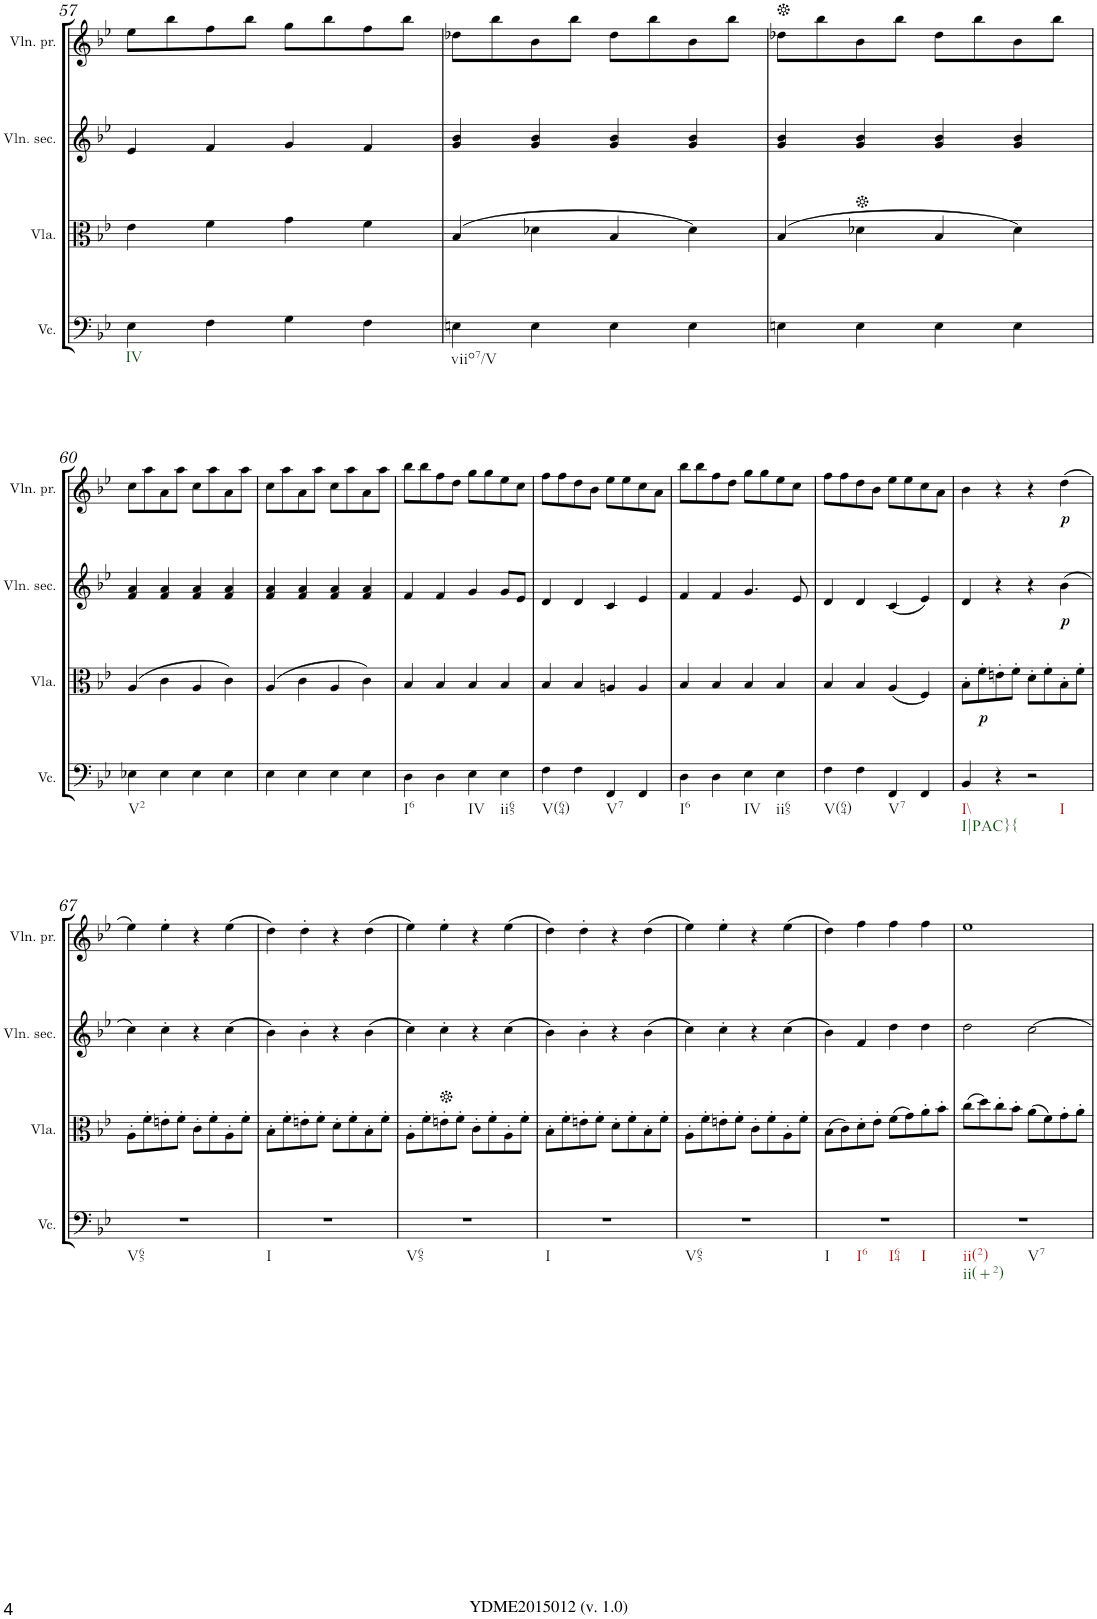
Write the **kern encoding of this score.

**kern	**kern	**dynam	**kern	**dynam	**kern	**dynam
*part4	*part3	*part3	*part2	*part2	*part1	*part1
*staff4	*staff3	*staff3	*staff2	*staff2	*staff1	*staff1
*I"Violoncelle	*I"Viola	*	*I"Violino secondo	*	*I"Violino primo	*
*I'Vc.	*I'Vla.	*	*I'Vln. sec.	*	*I'Vln. pr.	*
!!LO:PB:g=z
*clefF4	*clefC3	*	*clefG2	*	*clefG2	*
*k[b-e-]	*k[b-e-]	*	*k[b-e-]	*	*k[b-e-]	*
*M2/2	*M2/2	*	*M2/2	*	*M2/2	*
=57	=57	=57	=57	=57	=57	=57
!LO:TX:b:t=IV	!	!	!	!	!	!
4E-\	4e-\	.	4e-/	.	8ee-\L	.
.	.	.	.	.	8bb-\	.
4F\	4f\	.	4f/	.	8ff\	.
.	.	.	.	.	8bb-\J	.
4G\	4g\	.	4g/	.	8gg\L	.
.	.	.	.	.	8bb-\	.
4F\	4f\	.	4f/	.	8ff\	.
.	.	.	.	.	8bb-\J	.
=58	=58	=58	=58	=58	=58	=58
!LO:TX:b:t=viio7/V	!	!	!	!	!	!
4En\	(>4B-/	.	4g/ 4b-/	.	8dd-X\L	.
.	.	.	.	.	8bb-\	.
4E\	4d-X\	.	4g/ 4b-/	.	8b-\	.
.	.	.	.	.	8bb-\J	.
4E\	4B-/	.	4g/ 4b-/	.	8dd-\L	.
.	.	.	.	.	8bb-\	.
4E\	4d-\)	.	4g/ 4b-/	.	8b-\	.
.	.	.	.	.	8bb-\J	.
=59	=59	=59	=59	=59	=59	=59
4En\	(>4B-/	.	4g/ 4b-/	.	8dd-X\L	.
.	.	.	.	.	8bb-\	.
4E\	4d-X\	.	4g/ 4b-/	.	8b-\	.
.	.	.	.	.	8bb-\J	.
4E\	4B-/	.	4g/ 4b-/	.	8dd-\L	.
.	.	.	.	.	8bb-\	.
4E\	4d-\)	.	4g/ 4b-/	.	8b-\	.
.	.	.	.	.	8bb-\J	.
!!LO:LB:g=z
=60	=60	=60	=60	=60	=60	=60
!LO:TX:b:t=V2	!	!	!	!	!	!
4E-X\	(>4A/	.	4f/ 4a/	.	8cc\L	.
.	.	.	.	.	8aa\	.
4E-\	4c\	.	4f/ 4a/	.	8a\	.
.	.	.	.	.	8aa\J	.
4E-\	4A/	.	4f/ 4a/	.	8cc\L	.
.	.	.	.	.	8aa\	.
4E-\	4c\)	.	4f/ 4a/	.	8a\	.
.	.	.	.	.	8aa\J	.
=61	=61	=61	=61	=61	=61	=61
4E-\	(>4A/	.	4f/ 4a/	.	8cc\L	.
.	.	.	.	.	8aa\	.
4E-\	4c\	.	4f/ 4a/	.	8a\	.
.	.	.	.	.	8aa\J	.
4E-\	4A/	.	4f/ 4a/	.	8cc\L	.
.	.	.	.	.	8aa\	.
4E-\	4c\)	.	4f/ 4a/	.	8a\	.
.	.	.	.	.	8aa\J	.
=62	=62	=62	=62	=62	=62	=62
!LO:TX:b:t=I6	!	!	!	!	!	!
4D\	4B-/	.	4f/	.	8bb-\L	.
.	.	.	.	.	8bb-\	.
4D\	4B-/	.	4f/	.	8ff\	.
.	.	.	.	.	8dd\J	.
!LO:TX:b:t=IV	!	!	!	!	!	!
4E-\	4B-/	.	4g/	.	8gg\L	.
.	.	.	.	.	8gg\	.
!LO:TX:b:t=ii65	!	!	!	!	!	!
4E-\	4B-/	.	8g/L	.	8ee-\	.
.	.	.	8e-/J	.	8cc\J	.
=63	=63	=63	=63	=63	=63	=63
!LO:TX:b:t=V(64)	!	!	!	!	!	!
4F\	4B-/	.	4d/	.	8ff\L	.
.	.	.	.	.	8ff\	.
4F\	4B-/	.	4d/	.	8dd\	.
.	.	.	.	.	8b-\J	.
!LO:TX:b:t=V7	!	!	!	!	!	!
4FF/	4An/	.	4c/	.	8ee-\L	.
.	.	.	.	.	8ee-\	.
4FF/	4A/	.	4e-/	.	8cc\	.
.	.	.	.	.	8a\J	.
=64	=64	=64	=64	=64	=64	=64
!LO:TX:b:t=I6	!	!	!	!	!	!
4D\	4B-/	.	4f/	.	8bb-\L	.
.	.	.	.	.	8bb-\	.
4D\	4B-/	.	4f/	.	8ff\	.
.	.	.	.	.	8dd\J	.
!LO:TX:b:t=IV	!	!	!	!	!	!
4E-\	4B-/	.	4.g/	.	8gg\L	.
.	.	.	.	.	8gg\	.
!LO:TX:b:t=ii65	!	!	!	!	!	!
4E-\	4B-/	.	.	.	8ee-\	.
.	.	.	8e-/	.	8cc\J	.
=65	=65	=65	=65	=65	=65	=65
!LO:TX:b:t=V(64)	!	!	!	!	!	!
4F\	4B-/	.	4d/	.	8ff\L	.
.	.	.	.	.	8ff\	.
4F\	4B-/	.	4d/	.	8dd\	.
.	.	.	.	.	8b-\J	.
!LO:TX:b:t=V7	!	!	!	!	!	!
4FF/	(<4A/	.	(<4c/	.	8ee-\L	.
.	.	.	.	.	8ee-\	.
4FF/	4F/)	.	4e-/)	.	8cc\	.
.	.	.	.	.	8a\J	.
=66	=66	=66	=66	=66	=66	=66
!LO:TX:b:t=I\\	!	!	!	!	!	!
!LO:TX:b:t=I|PAC}{	!	!	!	!	!	!
4BB-/	8B-'\L	.	4d/	.	4b-\	.
!	!	!LO:DY:b	!	!	!	!
.	8f'\	p	.	.	.	.
4r	8en'\	.	4r	.	4r	.
.	8f'\J	.	.	.	.	.
!LO:TX:b:t=I	!	!	!	!	!	!
2r	8d'\L	.	4r	.	4r	.
.	8f'\	.	.	.	.	.
!	!	!	!	!LO:DY:b	!	!LO:DY:b
.	8B-'\	.	(>4b-\	p	(>4dd\	p
.	8f'\J	.	.	.	.	.
!!LO:LB:g=z
=67	=67	=67	=67	=67	=67	=67
!LO:TX:b:t=V65	!	!	!	!	!	!
1r	8A'\L	.	4cc\)	.	4ee-\)	.
.	8f'\	.	.	.	.	.
.	8en'\	.	4cc'\	.	4ee-'\	.
.	8f'\J	.	.	.	.	.
.	8c'\L	.	4r	.	4r	.
.	8f'\	.	.	.	.	.
.	8A'\	.	(>4cc\	.	(>4ee-\	.
.	8f'\J	.	.	.	.	.
=68	=68	=68	=68	=68	=68	=68
!LO:TX:b:t=I	!	!	!	!	!	!
1r	8B-'\L	.	4b-\)	.	4dd\)	.
.	8f'\	.	.	.	.	.
.	8en'\	.	4b-'\	.	4dd'\	.
.	8f'\J	.	.	.	.	.
.	8d'\L	.	4r	.	4r	.
.	8f'\	.	.	.	.	.
.	8B-'\	.	(>4b-\	.	(>4dd\	.
.	8f'\J	.	.	.	.	.
=69	=69	=69	=69	=69	=69	=69
!LO:TX:b:t=V65	!	!	!	!	!	!
1r	8A'\L	.	4cc\)	.	4ee-\)	.
.	8f'\	.	.	.	.	.
.	8en'\	.	4cc'\	.	4ee-'\	.
.	8f'\J	.	.	.	.	.
.	8c'\L	.	4r	.	4r	.
.	8f'\	.	.	.	.	.
.	8A'\	.	(>4cc\	.	(>4ee-\	.
.	8f'\J	.	.	.	.	.
=70	=70	=70	=70	=70	=70	=70
!LO:TX:b:t=I	!	!	!	!	!	!
1r	8B-'\L	.	4b-\)	.	4dd\)	.
.	8f'\	.	.	.	.	.
.	8en'\	.	4b-'\	.	4dd'\	.
.	8f'\J	.	.	.	.	.
.	8d'\L	.	4r	.	4r	.
.	8f'\	.	.	.	.	.
.	8B-'\	.	(>4b-\	.	(>4dd\	.
.	8f'\J	.	.	.	.	.
=71	=71	=71	=71	=71	=71	=71
!LO:TX:b:t=V65	!	!	!	!	!	!
1r	8A'\L	.	4cc\)	.	4ee-\)	.
.	8f'\	.	.	.	.	.
.	8en'\	.	4cc'\	.	4ee-'\	.
.	8f'\J	.	.	.	.	.
.	8c'\L	.	4r	.	4r	.
.	8f'\	.	.	.	.	.
.	8A'\	.	(>4cc\	.	(>4ee-\	.
.	8f'\J	.	.	.	.	.
=72	=72	=72	=72	=72	=72	=72
!LO:TX:b:t=I	!	!	!	!	!	!
!LO:TX:b:t=I6	!	!	!	!	!	!
!LO:TX:b:t=I64	!	!	!	!	!	!
!LO:TX:b:t=I	!	!	!	!	!	!
1r	(>8B-\L	.	4b-\)	.	4dd\)	.
.	8c\)	.	.	.	.	.
.	8d'\	.	4f/	.	4ff\	.
.	8e-'\J	.	.	.	.	.
.	(>8f\L	.	4dd\	.	4ff\	.
.	8g\)	.	.	.	.	.
.	8a'\	.	4dd\	.	4ff\	.
.	8b-'\J	.	.	.	.	.
=73	=73	=73	=73	=73	=73	=73
!LO:TX:b:t=ii(2)	!	!	!	!	!	!
!LO:TX:b:t=ii(+2)	!	!	!	!	!	!
!LO:TX:b:t=V7	!	!	!	!	!	!
1r	(>8cc\L	.	2dd\	.	1ee-	.
.	8dd\)	.	.	.	.	.
.	8cc'\	.	.	.	.	.
.	8b-'\J	.	.	.	.	.
.	(>8a\L	.	[2cc\	.	.	.
.	8f\)	.	.	.	.	.
.	8g'\	.	.	.	.	.
.	8a'\J	.	.	.	.	.
=	=	=	=	=	=	=
*-	*-	*-	*-	*-	*-	*-
